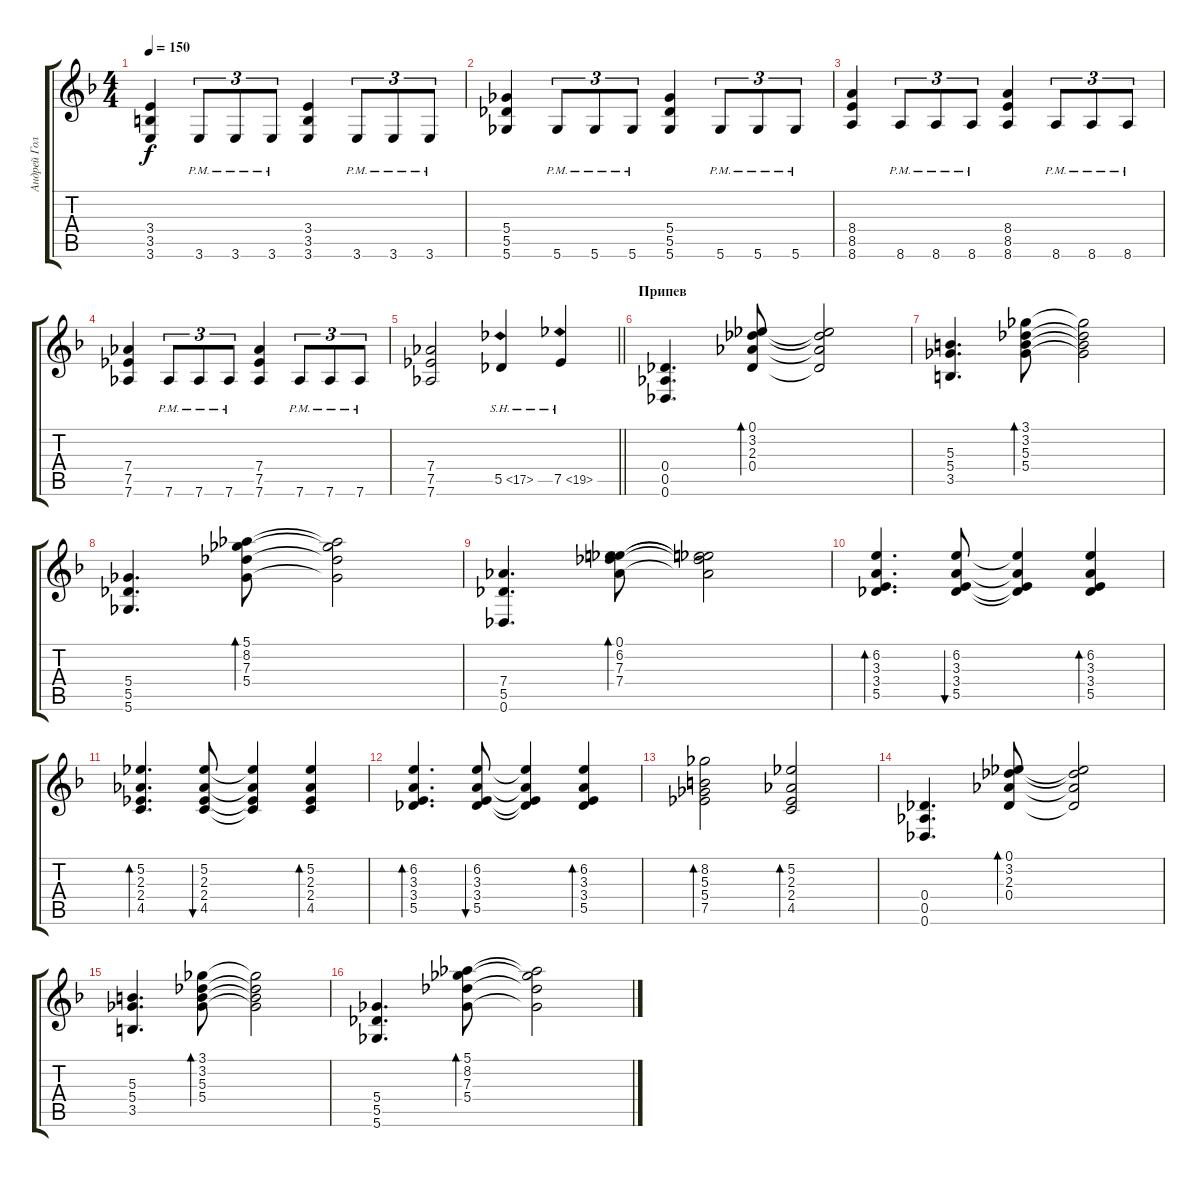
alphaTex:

\track ("Андрей Голованов" "Андрей Гол") {instrument distortionguitar}
\staff {score tabs}
\tuning (Eb4 Bb3 Gb3 Db3 Ab2 Db2) {hide}
\ts (4 4)
\tempo 150
\clef g2
\ks dminor
(3.4 3.5 3.6).4{dy f} 3.6{pm}.8{tu (3 2)} 3.6{pm}.8{tu (3 2)} 3.6{pm}.8{tu (3 2)} (3.4 3.5 3.6).4 3.6{pm}.8{tu (3 2)} 3.6{pm}.8{tu (3 2)} 3.6{pm}.8{tu (3 2)} |
(5.4 5.5 5.6).4 5.6{pm}.8{tu (3 2)} 5.6{pm}.8{tu (3 2)} 5.6{pm}.8{tu (3 2)} (5.4 5.5 5.6).4 5.6{pm}.8{tu (3 2)} 5.6{pm}.8{tu (3 2)} 5.6{pm}.8{tu (3 2)} |
(8.4 8.5 8.6).4 8.6{pm}.8{tu (3 2)} 8.6{pm}.8{tu (3 2)} 8.6{pm}.8{tu (3 2)} (8.4 8.5 8.6).4 8.6{pm}.8{tu (3 2)} 8.6{pm}.8{tu (3 2)} 8.6{pm}.8{tu (3 2)} |
(7.4 7.5 7.6).4 7.6{pm}.8{tu (3 2)} 7.6{pm}.8{tu (3 2)} 7.6{pm}.8{tu (3 2)} (7.4 7.5 7.6).4 7.6{pm}.8{tu (3 2)} 7.6{pm}.8{tu (3 2)} 7.6{pm}.8{tu (3 2)} |
\barLineRight lightlight
(7.4 7.5 7.6).2 5.5{sh 12}.4 7.5{sh 12}.4 |
\section ("" "Припев")
(0.4 0.5 0.6).4{d} (0.1 3.2 2.3 0.4).8{bd 120} (0.1{t} 3.2{t} 2.3{t} 0.4{t}).2 |
(5.3 5.4 3.5).4{d} (3.1 3.2 5.3 5.4).8{bd 480} (3.1{t} 3.2{t} 5.3{t} 5.4{t}).2 |
(5.4 5.5 5.6).4{d} (5.1 8.2 7.3 5.4).8{bd 480} (5.1{t} 8.2{t} 7.3{t} 5.4{t}).2 |
(7.4 5.5 0.6).4{d} (0.1 6.2 7.3 7.4).8{bd 60} (0.1{t} 6.2{t} 7.3{t} 7.4{t}).2 |
(6.2 3.3 3.4 5.5).4{d bd 120} (6.2 3.3 3.4 5.5).8{bu 120} (6.2{t} 3.3{t} 3.4{t} 5.5{t}).4 (6.2 3.3 3.4 5.5).4{bd 120} |
(5.2 2.3 2.4 4.5).4{d bd 120} (5.2 2.3 2.4 4.5).8{bu 120} (5.2{t} 2.3{t} 2.4{t} 4.5{t}).4 (5.2 2.3 2.4 4.5).4{bd 120} |
(6.2 3.3 3.4 5.5).4{d bd 120} (6.2 3.3 3.4 5.5).8{bu 120} (6.2{t} 3.3{t} 3.4{t} 5.5{t}).4 (6.2 3.3 3.4 5.5).4{bd 120} |
(8.2 5.3 5.4 7.5).2{bd 60} (5.2 2.3 2.4 4.5).2{bd 60} |
(0.4 0.5 0.6).4{d} (0.1 3.2 2.3 0.4).8{bd 120} (0.1{t} 3.2{t} 2.3{t} 0.4{t}).2 |
(5.3 5.4 3.5).4{d} (3.1 3.2 5.3 5.4).8{bd 480} (3.1{t} 3.2{t} 5.3{t} 5.4{t}).2 |
(5.4 5.5 5.6).4{d} (5.1 8.2 7.3 5.4).8{bd 480} (5.1{t} 8.2{t} 7.3{t} 5.4{t}).2
